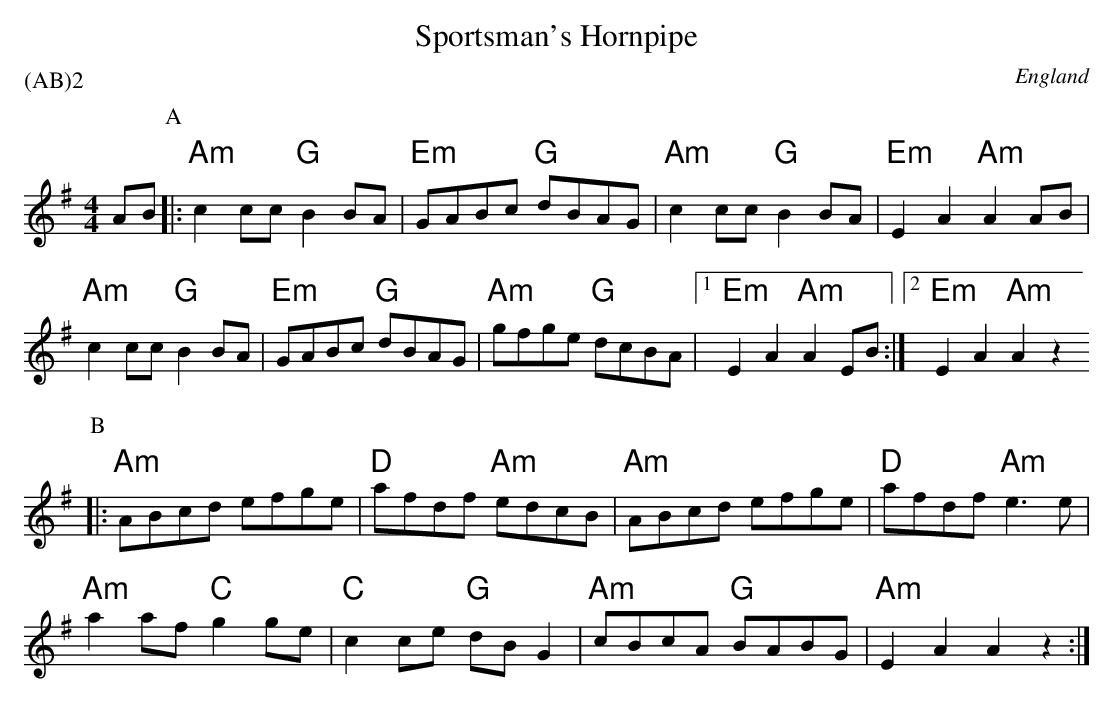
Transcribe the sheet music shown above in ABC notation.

X:1
T:Sportsman's Hornpipe
M:4/4
P:(AB)2
O:England
K:Ador
AB \
P:A
|: "Am"  c2cc   "G "  B2BA |  "Em"  GABc  "G"     dBAG | \
   "Am"  c2cc   "G"   B2BA |  "Em"  E2A2  "Am"    A2AB |
   "Am"  c2cc   "G"   B2BA |  "Em"  GABc  "G"     dBAG | \
   "Am"  gfge   "G"   dcBA |1 "Em"  E2A2  "Am"    A2 EB :|2  "Em"  E2A2 "Am" A2 z2
P:B
|: "Am"  ABcd     efge     |  "D" afdf   "Am" edcB    |  \
   "Am"  ABcd     efge     |  "D" afdf   "Am"  e3e    |
   "Am"  a2af   "C" g2ge   |  "C" c2ce   "G"  dBG2    |  \
   "Am"  cBcA   "G" BABG   |  "Am" E2A2 A2 z2        :|
